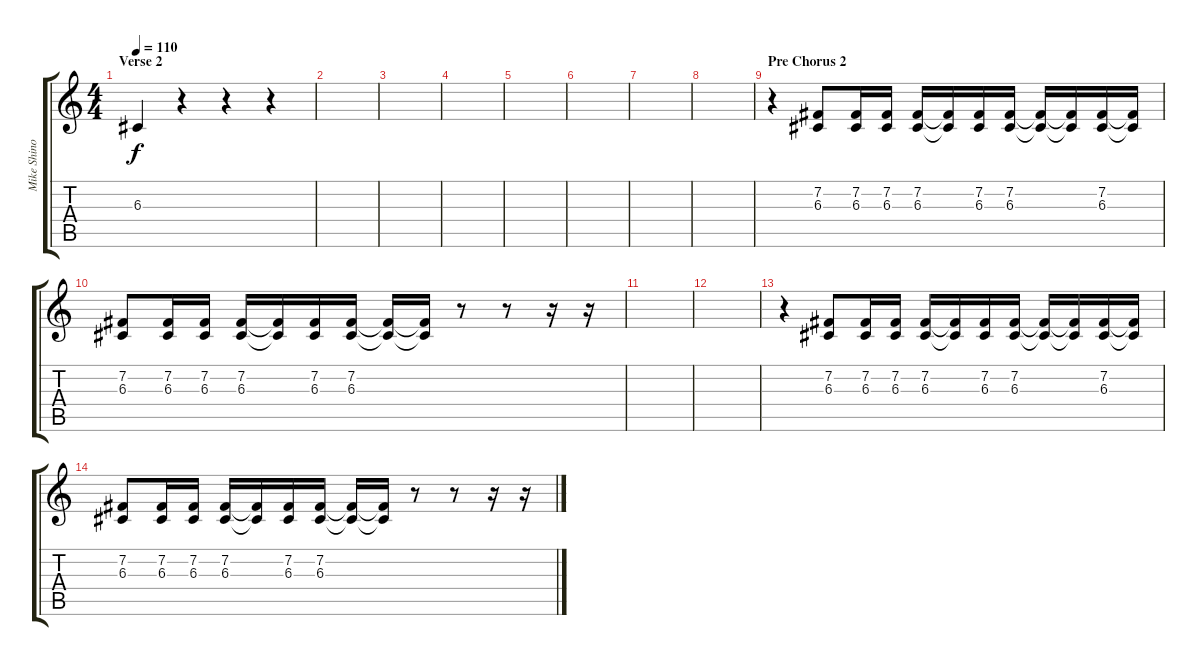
\track ("Mike Shinoda (Chorus)" "Mike Shino") {instrument harmonica}
\staff {score tabs}
\tuning (E4 B3 G3 D3 A2 E2) {hide}
\ts (4 4)
\section ("" "Verse 2")
\tempo 110
\clef g2
\ks c
6.3.4{dy f} r.4 r.4 r.4 |
|
|
|
|
|
|
|
\section ("" "Pre Chorus 2")
r.4 (7.2 6.3).8 (7.2 6.3).16 (7.2 6.3).16 (7.2 6.3).16 (7.2{t} 6.3{t}).16 (7.2 6.3).16 (7.2 6.3).16 (7.2{t} 6.3{t}).16 (7.2{t} 6.3{t}).16 (7.2 6.3).16 (7.2{t} 6.3{t}).16 |
(7.2 6.3).8 (7.2 6.3).16 (7.2 6.3).16 (7.2 6.3).16 (7.2{t} 6.3{t}).16 (7.2 6.3).16 (7.2 6.3).16 (7.2{t} 6.3{t}).16 (7.2{t} 6.3{t}).16 r.8 r.8 r.16 r.16 |
|
|
r.4 (7.2 6.3).8 (7.2 6.3).16 (7.2 6.3).16 (7.2 6.3).16 (7.2{t} 6.3{t}).16 (7.2 6.3).16 (7.2 6.3).16 (7.2{t} 6.3{t}).16 (7.2{t} 6.3{t}).16 (7.2 6.3).16 (7.2{t} 6.3{t}).16 |
(7.2 6.3).8 (7.2 6.3).16 (7.2 6.3).16 (7.2 6.3).16 (7.2{t} 6.3{t}).16 (7.2 6.3).16 (7.2 6.3).16 (7.2{t} 6.3{t}).16 (7.2{t} 6.3{t}).16 r.8 r.8 r.16 r.16
